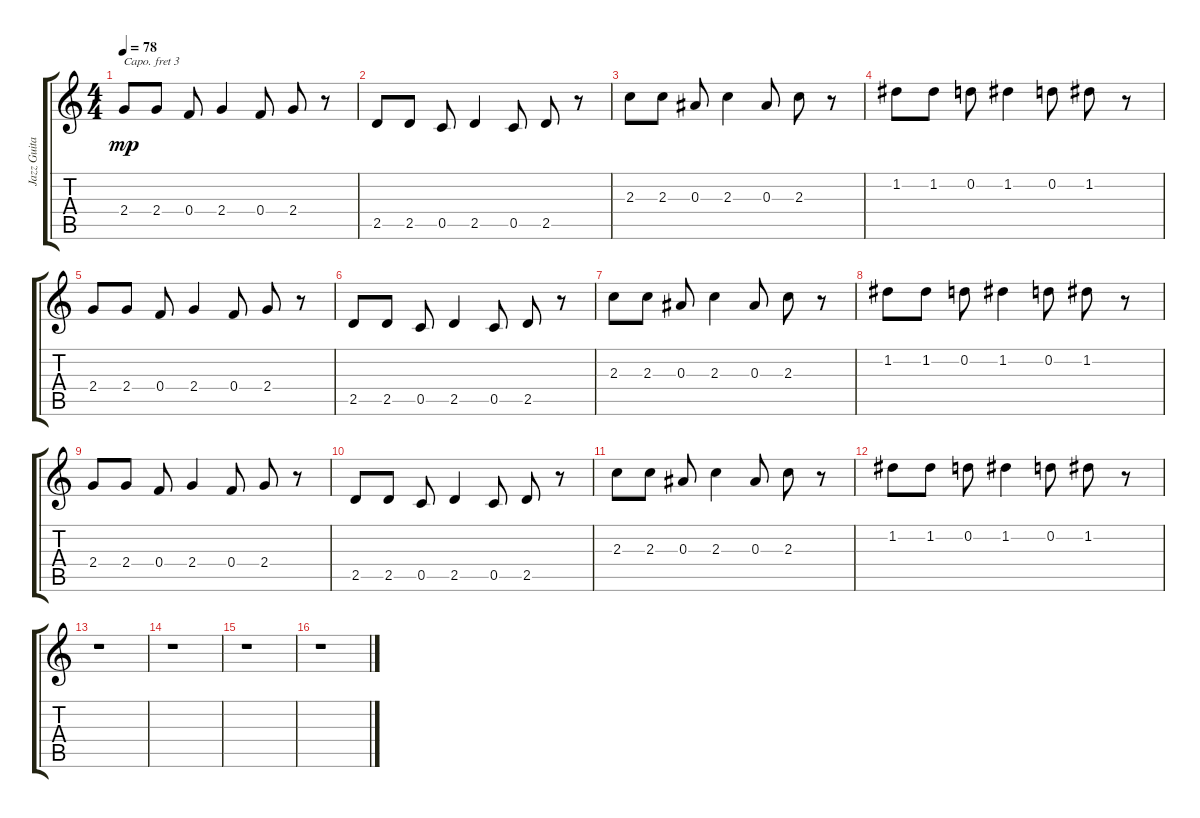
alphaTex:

\track ("Jazz Guitar" "Jazz Guita") {instrument electricguitarjazz}
\staff {score tabs}
\capo 3
\tuning (E4 B3 G3 D3 A2 E2) {hide}
\ts (4 4)
\tempo 78
\clef g2
\ks c
2.4.8{dy mp instrument electricguitarjazz} 2.4.8 0.4.8 2.4.4 0.4.8 2.4.8 r.8 |
2.5.8 2.5.8 0.5.8 2.5.4 0.5.8 2.5.8 r.8 |
2.3.8 2.3.8 0.3.8 2.3.4 0.3.8 2.3.8 r.8 |
1.2.8 1.2.8 0.2.8 1.2.4 0.2.8 1.2.8 r.8 |
2.4.8 2.4.8 0.4.8 2.4.4 0.4.8 2.4.8 r.8 |
2.5.8 2.5.8 0.5.8 2.5.4 0.5.8 2.5.8 r.8 |
2.3.8 2.3.8 0.3.8 2.3.4 0.3.8 2.3.8 r.8 |
1.2.8 1.2.8 0.2.8 1.2.4 0.2.8 1.2.8 r.8 |
2.4.8 2.4.8 0.4.8 2.4.4 0.4.8 2.4.8 r.8 |
2.5.8 2.5.8 0.5.8 2.5.4 0.5.8 2.5.8 r.8 |
2.3.8 2.3.8 0.3.8 2.3.4 0.3.8 2.3.8 r.8 |
1.2.8 1.2.8 0.2.8 1.2.4 0.2.8 1.2.8 r.8 |
r.1 |
r.1 |
r.1 |
r.1
